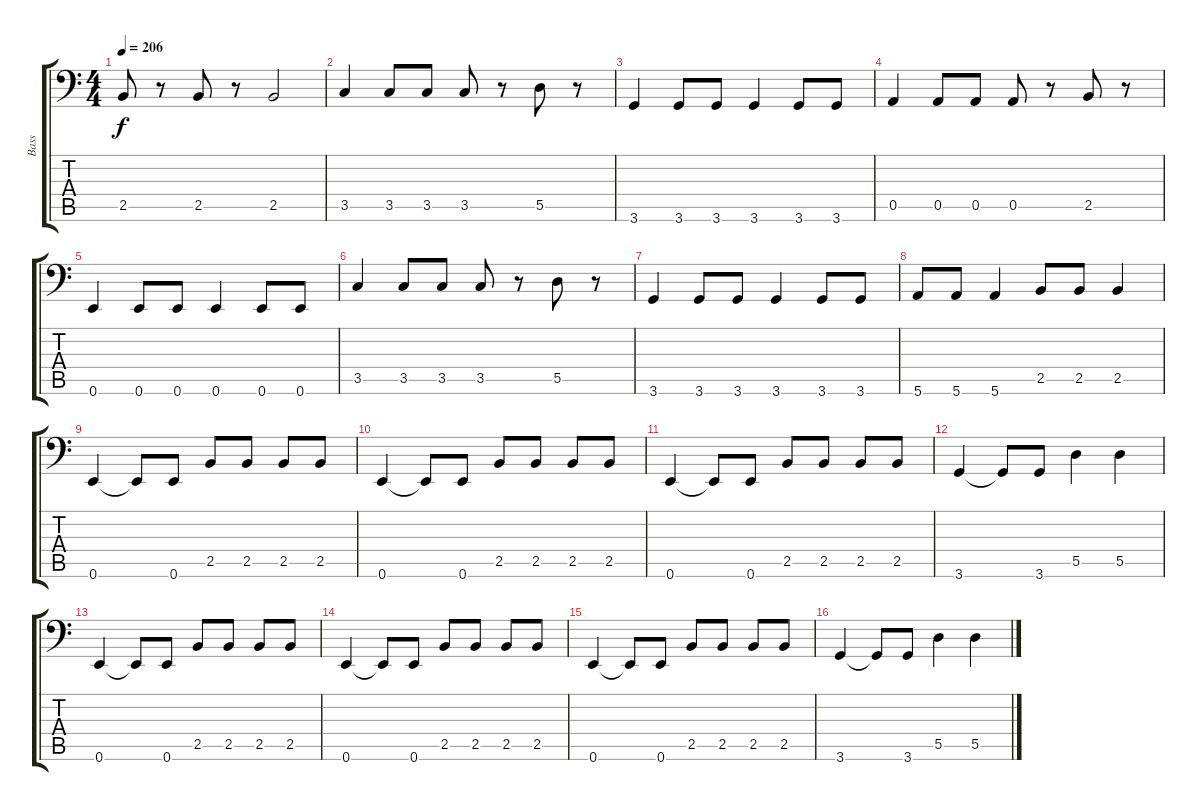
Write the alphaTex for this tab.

\track ("Bass" "Bass") {instrument electricbasspick}
\staff {score tabs}
\tuning (E3 B2 G2 D2 A1 E1) {hide}
\ts (4 4)
\tempo 206
\clef f4
\ks c
2.5.8{dy f} r.8 2.5.8 r.8 2.5.2 |
3.5.4 3.5.8 3.5.8 3.5.8 r.8 5.5.8 r.8 |
3.6.4 3.6.8 3.6.8 3.6.4 3.6.8 3.6.8 |
0.5.4 0.5.8 0.5.8 0.5.8 r.8 2.5.8 r.8 |
0.6.4 0.6.8 0.6.8 0.6.4 0.6.8 0.6.8 |
3.5.4 3.5.8 3.5.8 3.5.8 r.8 5.5.8 r.8 |
3.6.4 3.6.8 3.6.8 3.6.4 3.6.8 3.6.8 |
5.6.8 5.6.8 5.6.4 2.5.8 2.5.8 2.5.4 |
0.6.4 0.6{t}.8 0.6.8 2.5.8 2.5.8 2.5.8 2.5.8 |
0.6.4 0.6{t}.8 0.6.8 2.5.8 2.5.8 2.5.8 2.5.8 |
0.6.4 0.6{t}.8 0.6.8 2.5.8 2.5.8 2.5.8 2.5.8 |
3.6.4 3.6{t}.8 3.6.8 5.5.4 5.5.4 |
0.6.4 0.6{t}.8 0.6.8 2.5.8 2.5.8 2.5.8 2.5.8 |
0.6.4 0.6{t}.8 0.6.8 2.5.8 2.5.8 2.5.8 2.5.8 |
0.6.4 0.6{t}.8 0.6.8 2.5.8 2.5.8 2.5.8 2.5.8 |
3.6.4 3.6{t}.8 3.6.8 5.5.4 5.5.4
